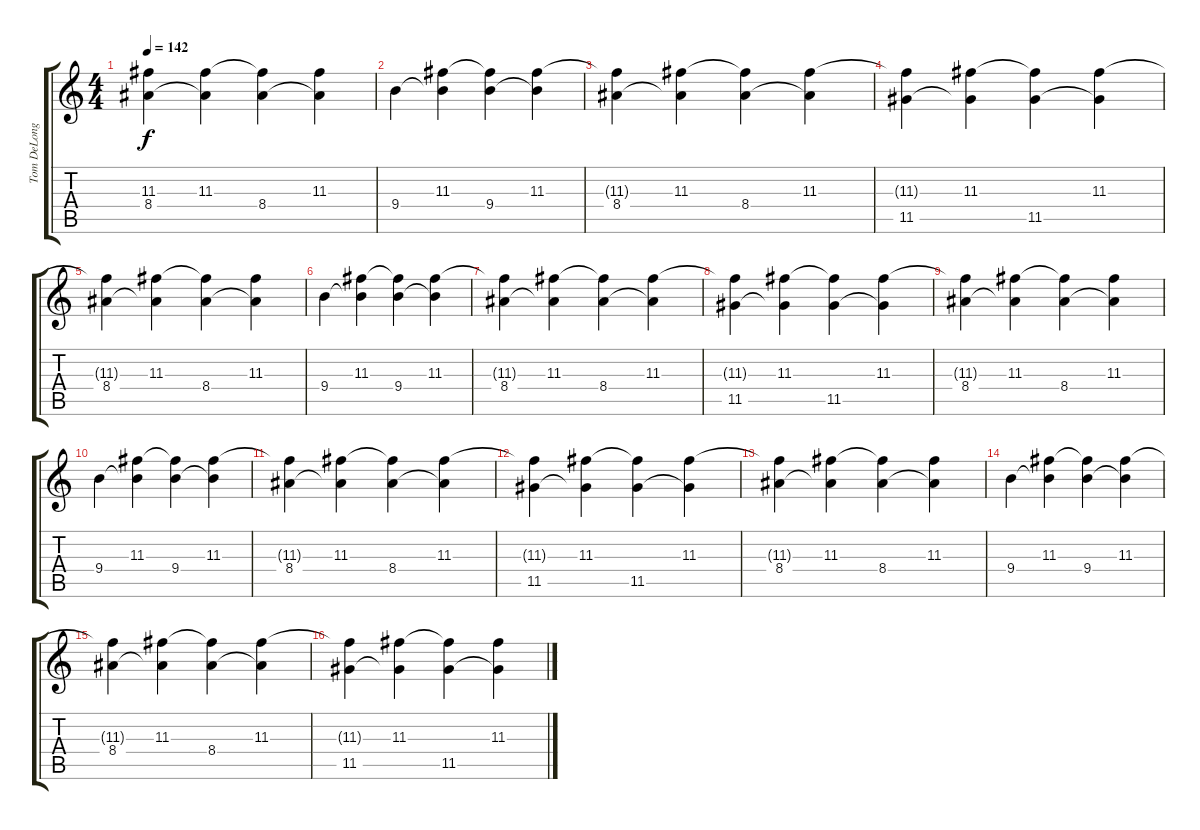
\track ("Tom DeLonge" "Tom DeLong") {instrument electricguitarclean}
\staff {score tabs}
\tuning (E4 B3 G3 D3 A2 E2) {hide}
\ts (4 4)
\tempo 142
\clef g2
\ks c
(11.3{t} 8.4).4{dy f} (11.3 8.4{t}).4 (11.3{t} 8.4).4 (11.3 8.4{t}).4 |
9.4.4 (11.3 9.4{t}).4 (11.3{t} 9.4).4 (11.3 9.4{t}).4 |
(11.3{t} 8.4).4 (11.3 8.4{t}).4 (11.3{t} 8.4).4 (11.3 8.4{t}).4 |
(11.3{t} 11.5).4 (11.3 11.5{t}).4 (11.3{t} 11.5).4 (11.3 11.5{t}).4 |
(11.3{t} 8.4).4 (11.3 8.4{t}).4 (11.3{t} 8.4).4 (11.3 8.4{t}).4 |
9.4.4 (11.3 9.4{t}).4 (11.3{t} 9.4).4 (11.3 9.4{t}).4 |
(11.3{t} 8.4).4 (11.3 8.4{t}).4 (11.3{t} 8.4).4 (11.3 8.4{t}).4 |
(11.3{t} 11.5).4 (11.3 11.5{t}).4 (11.3{t} 11.5).4 (11.3 11.5{t}).4 |
(11.3{t} 8.4).4 (11.3 8.4{t}).4 (11.3{t} 8.4).4 (11.3 8.4{t}).4 |
9.4.4 (11.3 9.4{t}).4 (11.3{t} 9.4).4 (11.3 9.4{t}).4 |
(11.3{t} 8.4).4 (11.3 8.4{t}).4 (11.3{t} 8.4).4 (11.3 8.4{t}).4 |
(11.3{t} 11.5).4 (11.3 11.5{t}).4 (11.3{t} 11.5).4 (11.3 11.5{t}).4 |
(11.3{t} 8.4).4 (11.3 8.4{t}).4 (11.3{t} 8.4).4 (11.3 8.4{t}).4 |
9.4.4 (11.3 9.4{t}).4 (11.3{t} 9.4).4 (11.3 9.4{t}).4 |
(11.3{t} 8.4).4 (11.3 8.4{t}).4 (11.3{t} 8.4).4 (11.3 8.4{t}).4 |
(11.3{t} 11.5).4 (11.3 11.5{t}).4 (11.3{t} 11.5).4 (11.3 11.5{t}).4
